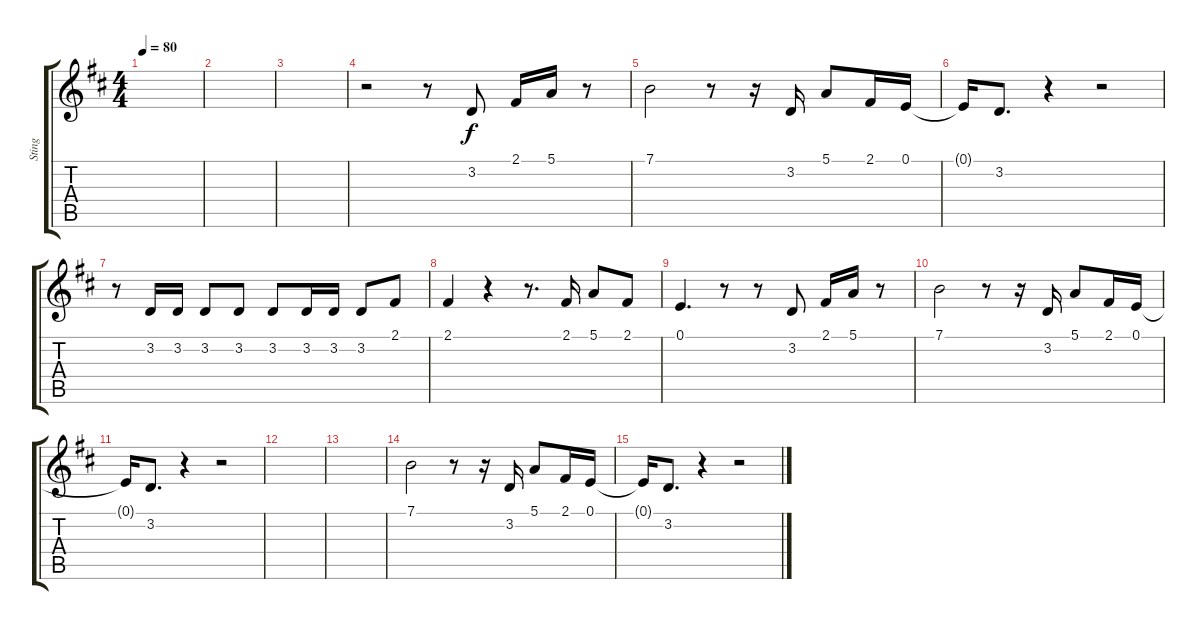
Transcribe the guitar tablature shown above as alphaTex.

\track ("Sting" "Sting") {instrument clarinet}
\staff {score tabs}
\tuning (E4 B3 G3 D3 A2 E2) {hide}
\ts (4 4)
\tempo 80
\clef g2
\ks d
|
|
|
r.2 r.8 3.2.8 2.1.16 5.1.16 r.8 |
7.1.2 r.8 r.16 3.2.16 5.1.8 2.1.16 0.1.16 |
0.1{t}.16 3.2.8{d} r.4 r.2 |
r.8 3.2.16 3.2.16 3.2.8 3.2.8 3.2.8 3.2.16 3.2.16 3.2.8 2.1.8 |
2.1.4 r.4 r.8{d} 2.1.16 5.1.8 2.1.8 |
0.1.4{d} r.8 r.8 3.2.8 2.1.16 5.1.16 r.8 |
7.1.2 r.8 r.16 3.2.16 5.1.8 2.1.16 0.1.16 |
0.1{t}.16 3.2.8{d} r.4 r.2 |
|
|
7.1.2 r.8 r.16 3.2.16 5.1.8 2.1.16 0.1.16 |
0.1{t}.16 3.2.8{d} r.4 r.2
